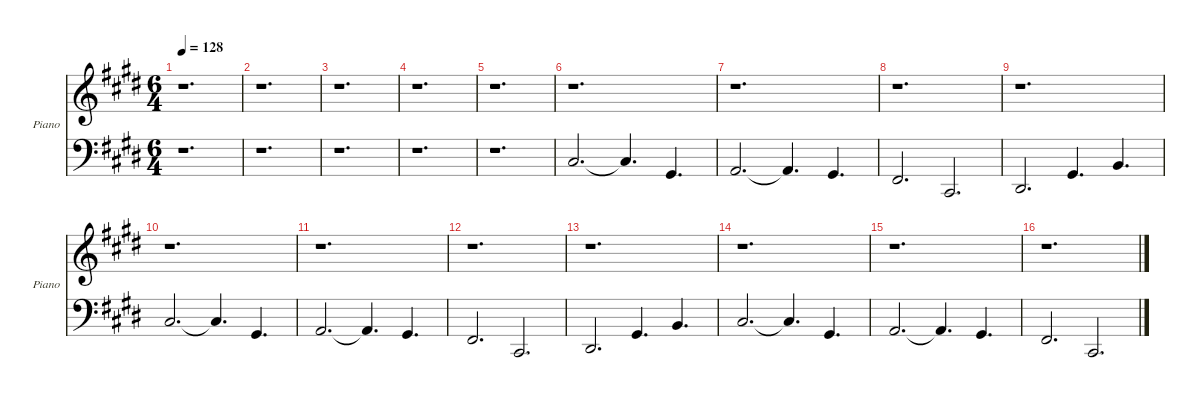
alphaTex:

\defaultSystemsLayout 4
\hideDynamics
\bracketExtendMode nobrackets
\useSystemSignSeparator
\singleTrackTrackNamePolicy allsystems
\multiTrackTrackNamePolicy allsystems
\firstSystemTrackNameMode fullname
\otherSystemsTrackNameMode fullname
\firstSystemTrackNameOrientation horizontal
\otherSystemsTrackNameOrientation horizontal
\track ("Piano" "pno.") {instrument acousticgrandpiano}
\staff {score}
\tuning (E3 B2 G2 D2 A1 E1 B1)
\ts (6 4)
\tempo 128
\clef g2
\ks e
r.1{d dy f beam Down} |
r.1{d beam Down} |
r.1{d beam Down} |
r.1{d beam Down} |
r.1{d beam Down} |
r.1{d beam Down} |
r.1{d beam Down} |
r.1{d beam Down} |
r.1{d beam Down} |
r.1{d beam Down} |
r.1{d beam Down} |
r.1{d beam Down} |
r.1{d beam Down} |
r.1{d beam Down} |
r.1{d beam Down} |
r.1{d beam Down}
\staff {score}
\tuning (E3 B2 G2 D2 A1 E1 B1)
\clef f4
\ottava regular
\simile none
\ks e
r.1{d dy f beam Down} |
r.1{d beam Down} |
r.1{d beam Down} |
r.1{d beam Down} |
r.1{d beam Down} |
2.7{acc #}.2{d ot 8vb dy ff beam Up} 2.7{t acc #}.4{d ot 8vb beam Up} 4.6{acc #}.4{d ot 8vb beam Up} |
5.6{acc forcenatural}.2{d ot 8vb beam Up} 5.6{t acc forcenatural}.4{d ot 8vb beam Up} 4.6{acc #}.4{d ot 8vb beam Up} |
2.6{acc #}.2{d ot 8vb beam Up} -3.6{acc #}.2{d ot 8vb beam Up} |
-1.6{acc #}.2{d ot 8vb beam Up} 4.6{acc #}.4{d ot 8vb beam Up} 2.5{acc forcenatural}.4{d ot 8vb beam Up} |
2.7{acc #}.2{d ot 8vb beam Up} 2.7{t acc #}.4{d ot 8vb beam Up} 4.6{acc #}.4{d ot 8vb beam Up} |
5.6{acc forcenatural}.2{d ot 8vb beam Up} 5.6{t acc forcenatural}.4{d ot 8vb beam Up} 4.6{acc #}.4{d ot 8vb beam Up} |
2.6{acc #}.2{d ot 8vb beam Up} -3.6{acc #}.2{d ot 8vb beam Up} |
-1.6{acc #}.2{d ot 8vb beam Up} 4.6{acc #}.4{d ot 8vb beam Up} 2.5{acc forcenatural}.4{d ot 8vb beam Up} |
2.7{acc #}.2{d ot 8vb beam Up} 2.7{t acc #}.4{d ot 8vb beam Up} 4.6{acc #}.4{d ot 8vb beam Up} |
5.6{acc forcenatural}.2{d ot 8vb beam Up} 5.6{t acc forcenatural}.4{d ot 8vb beam Up} 4.6{acc #}.4{d ot 8vb beam Up} |
2.6{acc #}.2{d ot 8vb beam Up} -3.6{acc #}.2{d ot 8vb beam Up}
